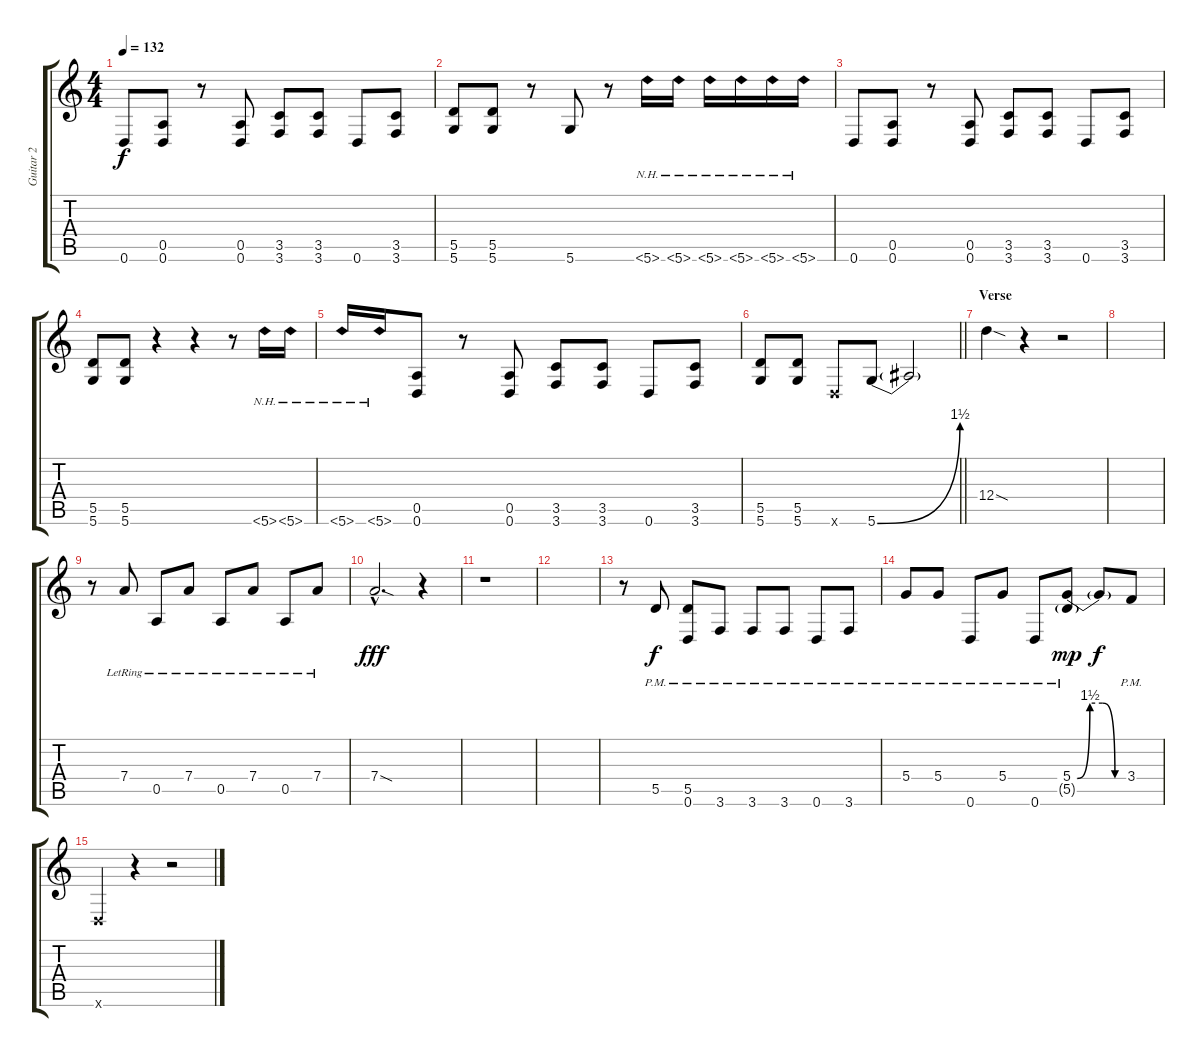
\track ("Guitar 2" "Guitar 2") {instrument distortionguitar}
\staff {score tabs}
\tuning (E4 B3 G3 D3 A2 D2) {hide}
\ts (4 4)
\tempo 132
\clef g2
\ks c
0.6.8{dy f} (0.5 0.6).8 r.8 (0.5 0.6).8 (3.5 3.6).8 (3.5 3.6).8 0.6.8 (3.5 3.6).8 |
(5.5 5.6).8 (5.5 5.6).8 r.8 5.6.8 r.8 5.6{nh}.16 5.6{nh}.16 5.6{nh}.16 5.6{nh}.16 5.6{nh}.16 5.6{nh}.16 |
0.6.8 (0.5 0.6).8 r.8 (0.5 0.6).8 (3.5 3.6).8 (3.5 3.6).8 0.6.8 (3.5 3.6).8 |
(5.5 5.6).8 (5.5 5.6).8 r.4 r.4 r.8 5.6{nh}.16 5.6{nh}.16 |
5.6{nh}.16 5.6{nh}.16 (0.5 0.6).8 r.8 (0.5 0.6).8 (3.5 3.6).8 (3.5 3.6).8 0.6.8 (3.5 3.6).8 |
\barLineRight lightlight
(5.5 5.6).8 (5.5 5.6).8 0.6{x}.8 5.6{be (bend 0 0 60 6)}.8 5.6{t}.2 |
\section ("" "Verse")
12.4{sod}.4 r.4 r.2 |
|
r.8{instrument electricguitarclean} 7.4{lr}.8 0.5{lr}.8 7.4{lr}.8 0.5{lr}.8 7.4{lr}.8 0.5{lr}.8 7.4{lr}.8 |
7.4{sod hac}.2{d dy fff} r.4 |
r.1 |
|
r.8{instrument distortionguitar} 5.5{pm}.8{dy f} (5.5{pm} 0.6{pm}).8 3.6{pm}.8 3.6{pm}.8 3.6{pm}.8 0.6{pm}.8 3.6{pm}.8 |
5.4{pm}.8 5.4{pm}.8 0.6{pm}.8 5.4{pm}.8 0.6{pm}.8 (5.4{be (custom 0 0 15 6 30 6 45 0 60 0)} 5.5{g pm}).8{dy mp} 5.4{t}.8{dy f} 3.4{pm}.8 |
0.6{x}.4 r.4 r.2
